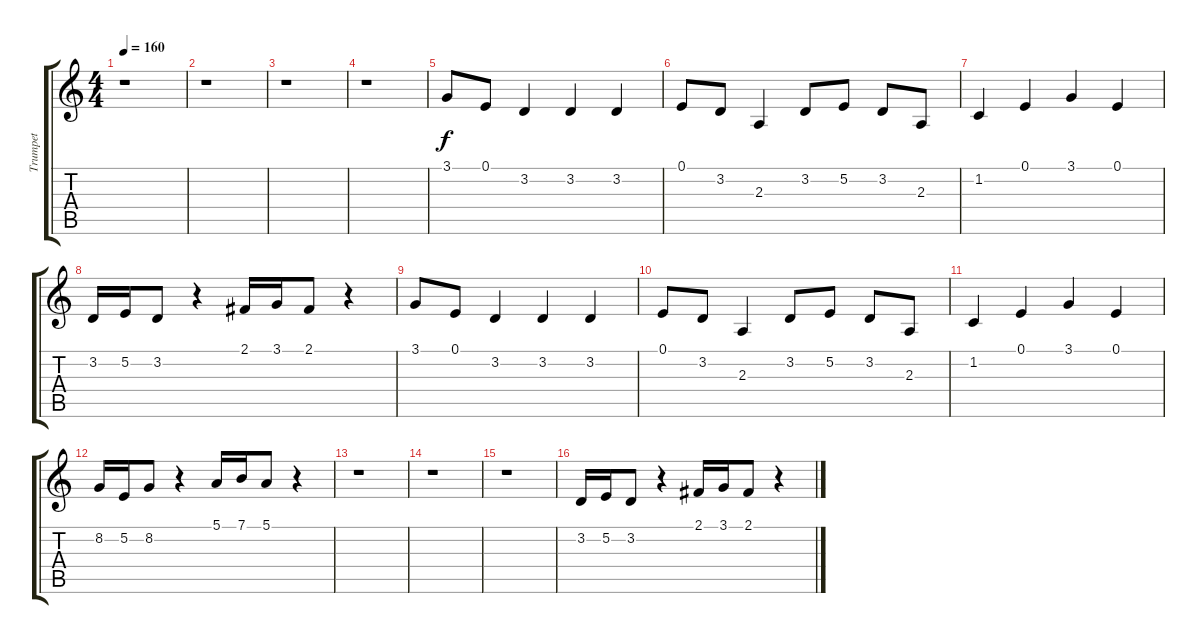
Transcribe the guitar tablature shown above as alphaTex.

\track ("Trumpet" "Trumpet") {instrument trumpet}
\staff {score tabs}
\tuning (E4 B3 G3 D3 A2 E2) {hide}
\ts (4 4)
\tempo 160
\clef g2
\ks c
r.1{dy f instrument trumpet} |
r.1 |
r.1 |
r.1 |
3.1.8 0.1.8 3.2.4 3.2.4 3.2.4 |
0.1.8 3.2.8 2.3.4 3.2.8 5.2.8 3.2.8 2.3.8 |
1.2.4 0.1.4 3.1.4 0.1.4 |
3.2.16 5.2.16 3.2.8 r.4 2.1.16 3.1.16 2.1.8 r.4 |
3.1.8 0.1.8 3.2.4 3.2.4 3.2.4 |
0.1.8 3.2.8 2.3.4 3.2.8 5.2.8 3.2.8 2.3.8 |
1.2.4 0.1.4 3.1.4 0.1.4 |
8.2.16 5.2.16 8.2.8 r.4 5.1.16 7.1.16 5.1.8 r.4 |
r.1 |
r.1 |
r.1 |
3.2.16 5.2.16 3.2.8 r.4 2.1.16 3.1.16 2.1.8 r.4
